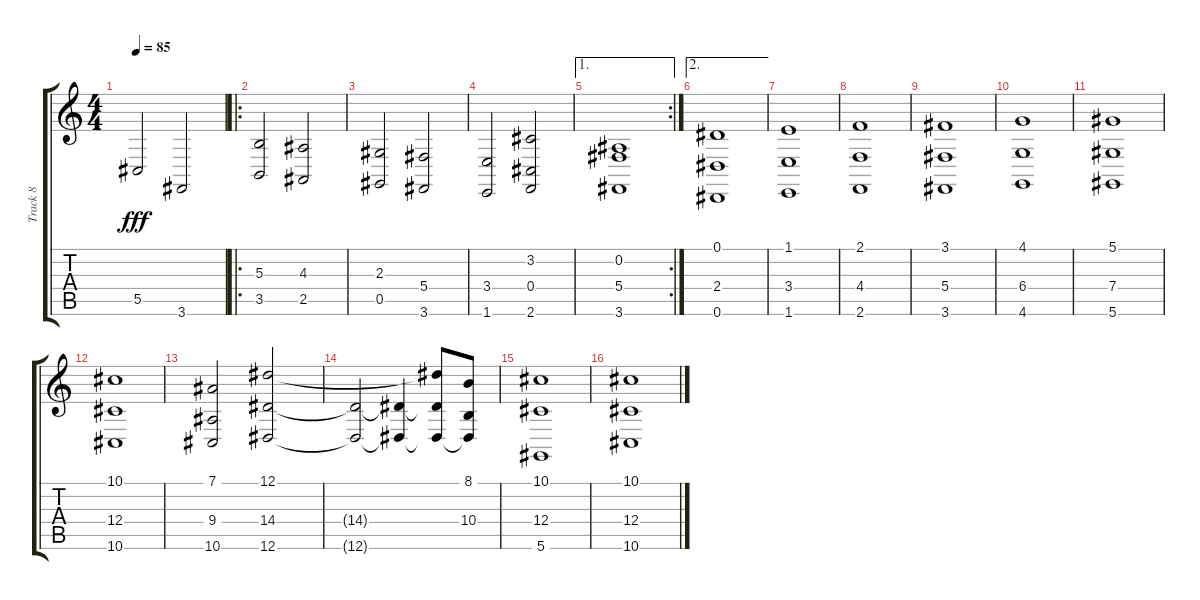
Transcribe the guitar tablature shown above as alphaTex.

\track ("Track 8" "Track 8") {instrument stringensemble1}
\staff {score tabs}
\tuning (Eb4 Bb3 Gb3 Db3 Ab2 Eb2) {hide}
\ts (4 4)
\tempo 85
\clef g2
\ks c
5.5.2{dy fff} 3.6.2 |
\ro
(5.3 3.5).2 (4.3 2.5).2 |
(2.3 0.5).2 (5.4 3.6).2 |
(3.4 1.6).2 (3.2 0.4 2.6).2 |
\ae 1
\rc 2
(0.2 5.4 3.6).1 |
\ae 2
(0.1 2.4 0.6).1 |
(1.1 3.4 1.6).1 |
(2.1 4.4 2.6).1 |
(3.1 5.4 3.6).1 |
(4.1 6.4 4.6).1 |
(5.1 7.4 5.6).1 |
(10.1 12.4 10.6).1 |
(7.1 9.4 10.6).2 (12.1 14.4 12.6).2 |
(14.4{t} 12.6{t}).2 (14.4{t} 12.6{t}).4 (12.1{t} 14.4{t} 12.6{t}).8 (8.1 10.4 12.6{t}).8 |
(10.1 12.4 5.6).1 |
(10.1 12.4 10.6).1
